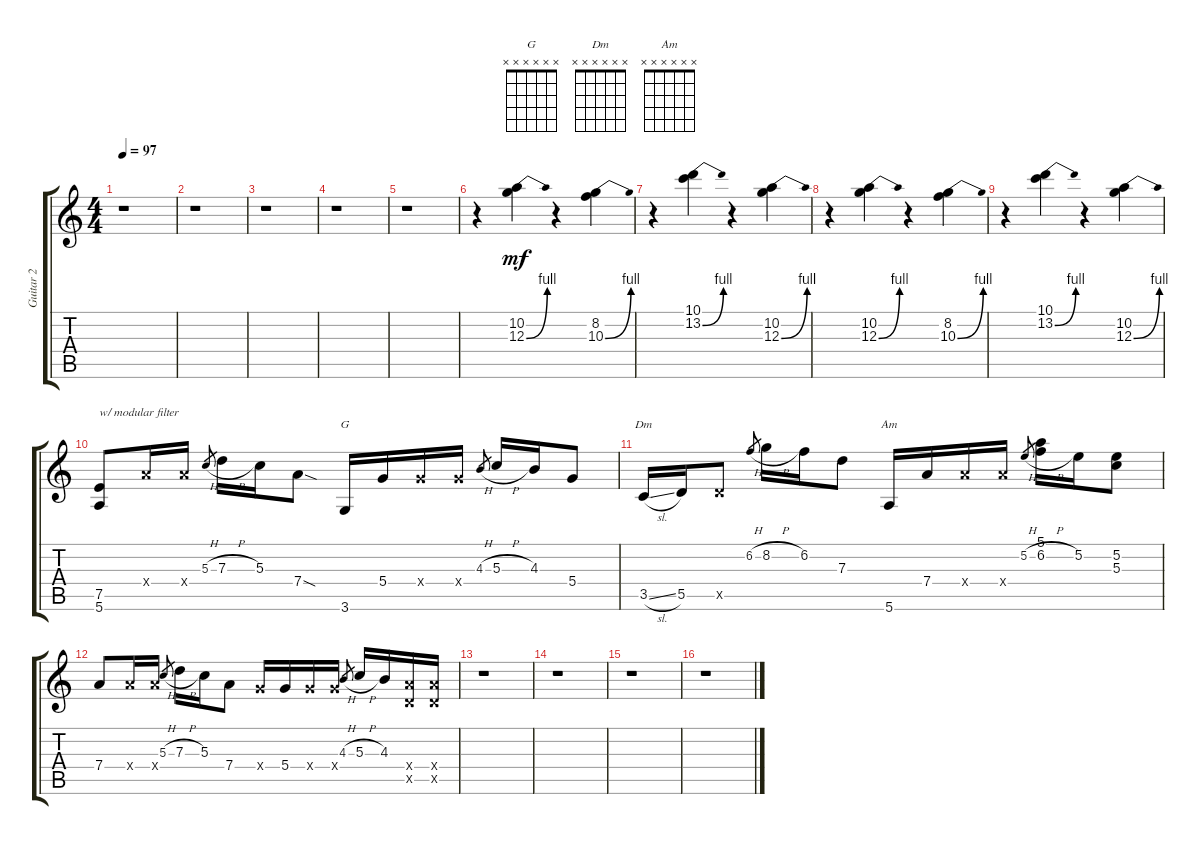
\track ("Guitar 2" "Guitar 2") {instrument electricguitarclean}
\staff {score tabs}
\tuning (E4 B3 G3 D3 A2 E2) {hide}
\chord ("G" x x x x x x)
\chord ("Dm" x x x x x x)
\chord ("Am" x x x x x x)
\ts (4 4)
\tempo 97
\clef g2
\ks aminor
r.1{dy mf} |
r.1 |
r.1 |
r.1 |
r.1 |
r.4 (10.2 12.3{be (bend 0 0 60 4)}).4 r.4 (8.2 10.3{be (bend 0 0 60 4)}).4 |
r.4 (10.1 13.2{be (bend 0 0 60 4)}).4 r.4 (10.2 12.3{be (bend 0 0 60 4)}).4 |
r.4 (10.2 12.3{be (bend 0 0 60 4)}).4 r.4 (8.2 10.3{be (bend 0 0 60 4)}).4 |
r.4 (10.1 13.2{be (bend 0 0 60 4)}).4 r.4 (10.2 12.3{be (bend 0 0 60 4)}).4 |
(7.5 5.6).8{txt "w/ modular filter"} 7.4{x}.16 7.4{x}.16 5.3{h}.8{gr} 7.3{h}.16 5.3.16 7.4{sod}.8 3.6.16{ch "G"} 5.4.16 5.4{x}.16 5.4{x}.16 4.3{h}.8{gr} 5.3{h}.16 4.3.16 5.4.8 |
3.5{sl}.16{ch "Dm"} 5.5.16 5.5{x}.8 6.2{h}.8{gr} 8.2{h}.16 6.2.16 7.3.8 5.6.16{ch "Am"} 7.4.16 7.4{x}.16 7.4{x}.16 5.2{h}.8{gr} (5.1 6.2{h}).16 5.2.16 (5.2 5.3).8 |
7.4.8 7.4{x}.16 7.4{x}.16 5.3{h}.8{gr} 7.3{h}.16 5.3.16 7.4.8 5.4{x}.16 5.4.16 5.4{x}.16 5.4{x}.16 4.3{h}.8{gr} 5.3{h}.16 4.3.16 (7.4{x} 5.5{x}).16 (7.4{x} 5.5{x}).16 |
r.1 |
r.1 |
r.1 |
r.1
